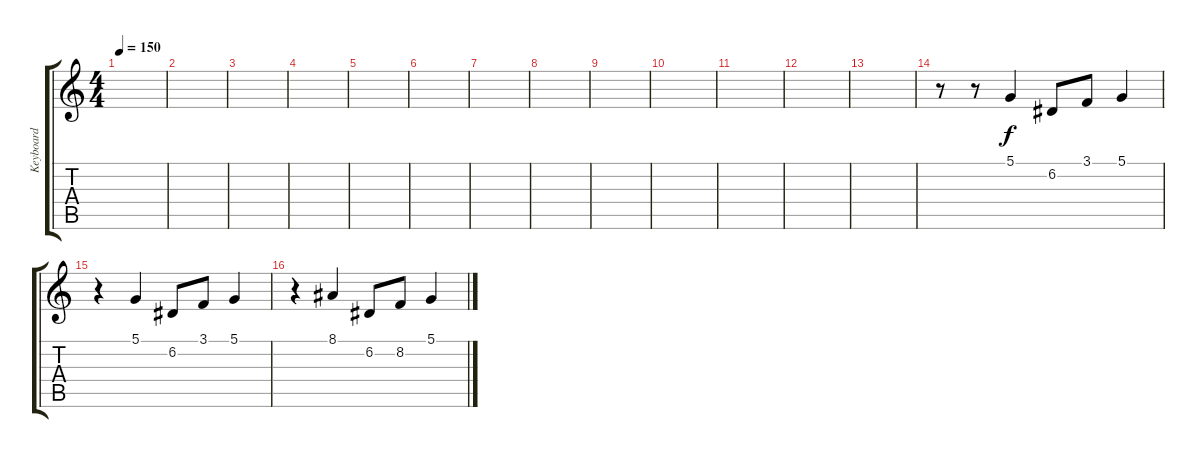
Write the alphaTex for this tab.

\track ("Keyboard" "Keyboard") {instrument harpsichord}
\staff {score tabs}
\tuning (D4 A3 F3 C3 G2 C2) {hide}
\ts (4 4)
\tempo 150
\clef g2
\ks c
|
|
|
|
|
|
|
|
|
|
|
|
|
r.8{instrument lead1square} r.8 5.1.4 6.2.8 3.1.8 5.1.4 |
r.4 5.1.4 6.2.8 3.1.8 5.1.4 |
r.4 8.1.4 6.2.8 8.2.8 5.1.4
